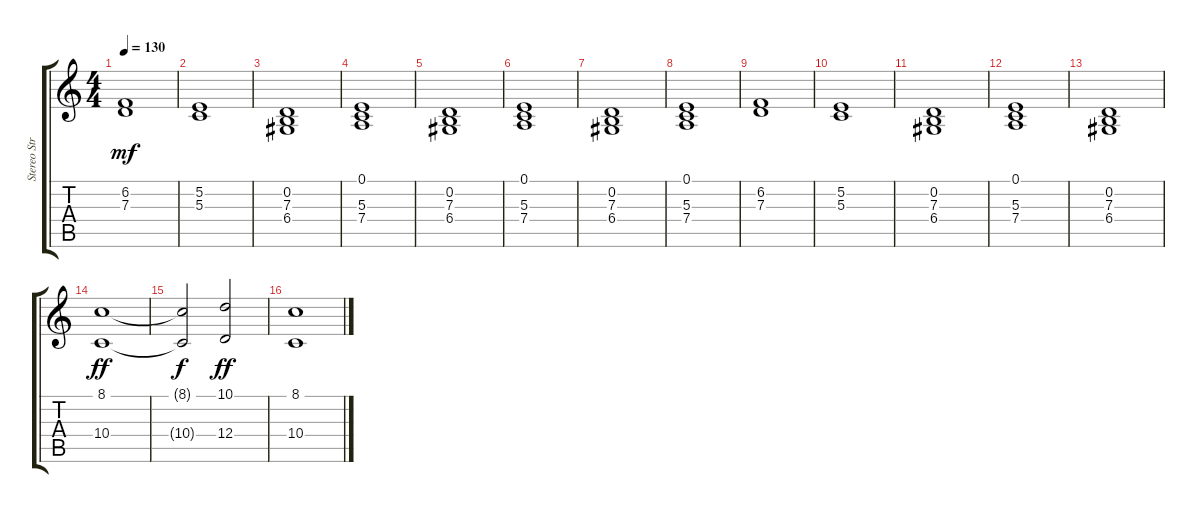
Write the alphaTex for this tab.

\track ("Stereo Strings" "Stereo Str") {instrument stringensemble1}
\staff {score tabs}
\tuning (E4 B3 G3 D3 A2 E2) {hide}
\ts (4 4)
\tempo 130
\clef g2
\ks c
(6.2 7.3).1{dy mf} |
(5.2 5.3).1 |
(0.2 7.3 6.4).1 |
(0.1 5.3 7.4).1 |
(0.2 7.3 6.4).1 |
(0.1 5.3 7.4).1 |
(0.2 7.3 6.4).1 |
(0.1 5.3 7.4).1 |
(6.2 7.3).1 |
(5.2 5.3).1 |
(0.2 7.3 6.4).1 |
(0.1 5.3 7.4).1 |
(0.2 7.3 6.4).1 |
(8.1 10.4).1{dy ff} |
(8.1{t} 10.4{t}).2{dy f} (10.1 12.4).2{dy ff} |
(8.1 10.4).1
